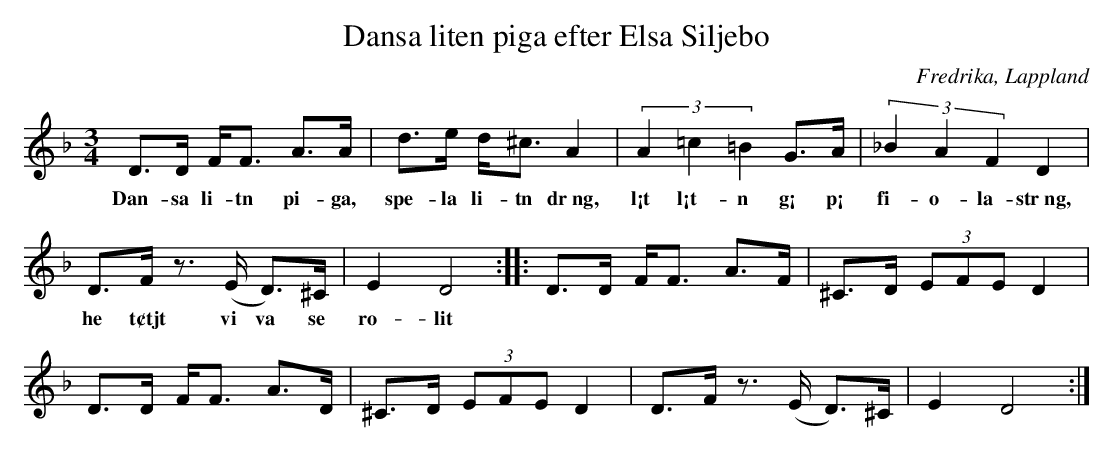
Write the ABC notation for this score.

X:1
T:Dansa liten piga efter Elsa Siljebo
O:Fredrika, Lappland
M:3/4
L:1/8
K:Dm
D>D F<F A>A | d>e d<^c A2 | (3A2=c2=B2 G>A | (3_B2A2F2 D2 |
w:Dan-sa li-tn pi-ga, spe-la li-tn dr ng, l¡t l¡t-n g¡ p¡ fi-o-la-str ng,
D>F  z>(E D)>^C | E2 D4 :: D>D F<F A>F | ^C>D (3EFE D2 |
w:he t¢tjt vi va se ro-lit
D>D F<F A>D | ^C>D (3EFE D2 | D>F- z>(E D)>^C | E2 D4 :|
